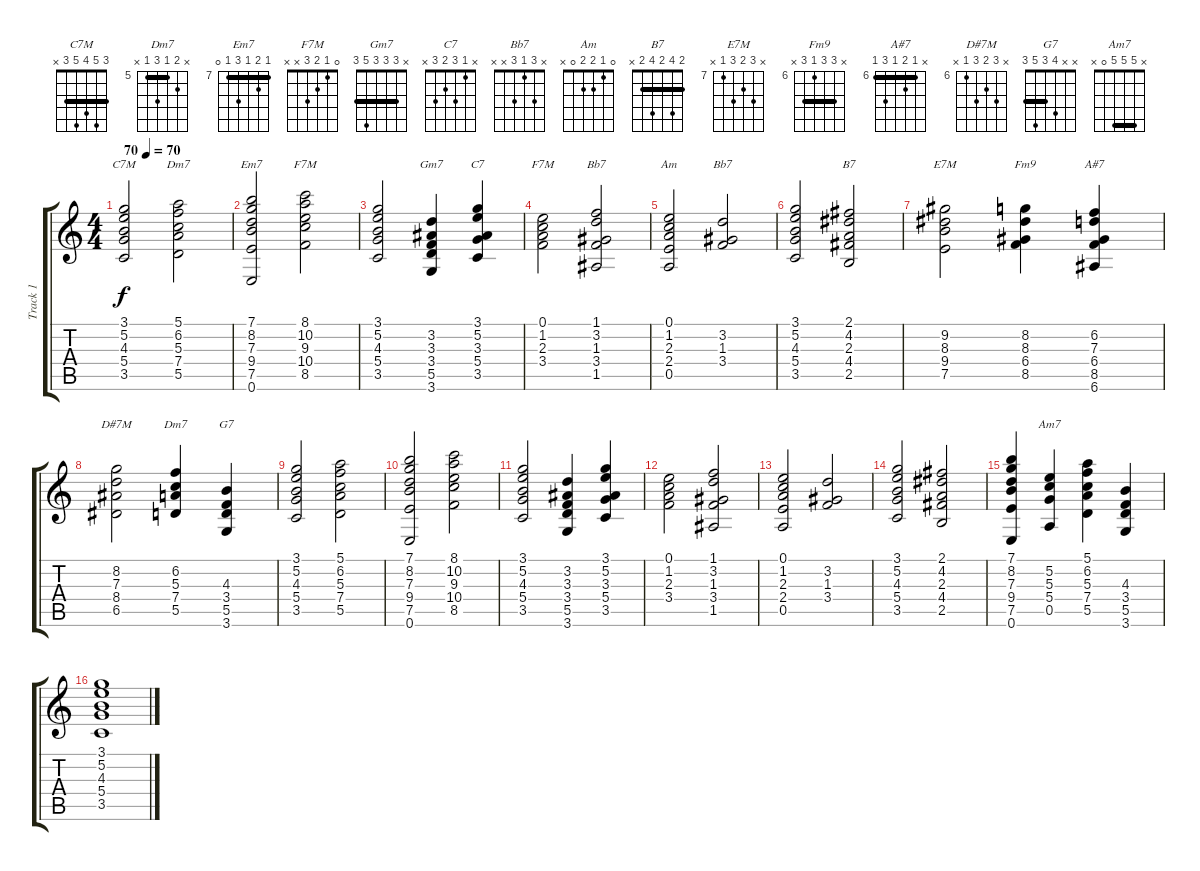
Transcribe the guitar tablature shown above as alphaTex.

\track ("Track 1" "Track 1") {instrument acousticguitarsteel}
\staff {score tabs}
\tuning (E4 B3 G3 D3 A2 E2) {hide}
\chord ("C7M" 3 5 4 5 3 x) {barre 3}
\chord ("Dm7" 5 6 5 7 5 x) {firstfret 5 barre 5}
\chord ("Em7" 7 8 7 9 7 0) {firstfret 7 barre 7}
\chord ("F7M" 8 10 9 10 8 x) {firstfret 8 barre 8}
\chord ("Gm7" x 3 3 3 5 3) {barre 3}
\chord ("C7" x 1 3 2 3 x)
\chord ("F7M" 0 1 2 3 x x)
\chord ("Bb7" 1 3 1 3 1 x) {barre 1}
\chord ("Am" 0 1 2 2 0 x)
\chord ("Bb7" x 3 1 3 x x)
\chord ("B7" 2 4 2 4 2 x) {barre 2}
\chord ("E7M" x 9 8 9 7 x) {firstfret 7}
\chord ("Fm9" x 8 8 6 8 x) {firstfret 6 barre 8}
\chord ("A#7" x 6 7 6 8 6) {firstfret 6 barre 6}
\chord ("D#7M" x 8 7 8 6 x) {firstfret 6}
\chord ("Dm7" x 6 5 7 5 x) {firstfret 5 barre 5}
\chord ("G7" x x 4 3 5 3) {barre 3}
\chord ("Am7" x 5 5 5 0 x) {barre 5}
\ts (4 4)
\tempo (70 "70")
\clef g2
\ks c
(3.1 5.2 4.3 5.4 3.5).2{ch "C7M" dy f instrument acousticguitarsteel} (5.1 6.2 5.3 7.4 5.5).2{ch "Dm7"} |
(7.1 8.2 7.3 9.4 7.5 0.6).2{ch "Em7"} (8.1 10.2 9.3 10.4 8.5).2{ch "F7M"} |
(3.1 5.2 4.3 5.4 3.5).2 (3.2 3.3 3.4 5.5 3.6).4{ch "Gm7"} (3.1 5.2 3.3 5.4 3.5).4{ch "C7"} |
(0.1 1.2 2.3 3.4).2{ch "F7M"} (1.1 3.2 1.3 3.4 1.5).2{ch "Bb7"} |
(0.1 1.2 2.3 2.4 0.5).2{ch "Am"} (3.2 1.3 3.4).2{ch "Bb7"} |
(3.1 5.2 4.3 5.4 3.5).2 (2.1 4.2 2.3 4.4 2.5).2{ch "B7"} |
(9.2 8.3 9.4 7.5).2{ch "E7M"} (8.2 8.3 6.4 8.5).4{ch "Fm9"} (6.2 7.3 6.4 8.5 6.6).4{ch "A#7"} |
(8.2 7.3 8.4 6.5).2{ch "D#7M"} (6.2 5.3 7.4 5.5).4{ch "Dm7"} (4.3 3.4 5.5 3.6).4{ch "G7"} |
(3.1 5.2 4.3 5.4 3.5).2 (5.1 6.2 5.3 7.4 5.5).2 |
(7.1 8.2 7.3 9.4 7.5 0.6).2 (8.1 10.2 9.3 10.4 8.5).2 |
(3.1 5.2 4.3 5.4 3.5).2 (3.2 3.3 3.4 5.5 3.6).4 (3.1 5.2 3.3 5.4 3.5).4 |
(0.1 1.2 2.3 3.4).2 (1.1 3.2 1.3 3.4 1.5).2 |
(0.1 1.2 2.3 2.4 0.5).2 (3.2 1.3 3.4).2 |
(3.1 5.2 4.3 5.4 3.5).2 (2.1 4.2 2.3 4.4 2.5).2 |
(7.1 8.2 7.3 9.4 7.5 0.6).4 (5.2 5.3 5.4 0.5).4{ch "Am7"} (5.1 6.2 5.3 7.4 5.5).4 (4.3 3.4 5.5 3.6).4 |
(3.1 5.2 4.3 5.4 3.5).1
